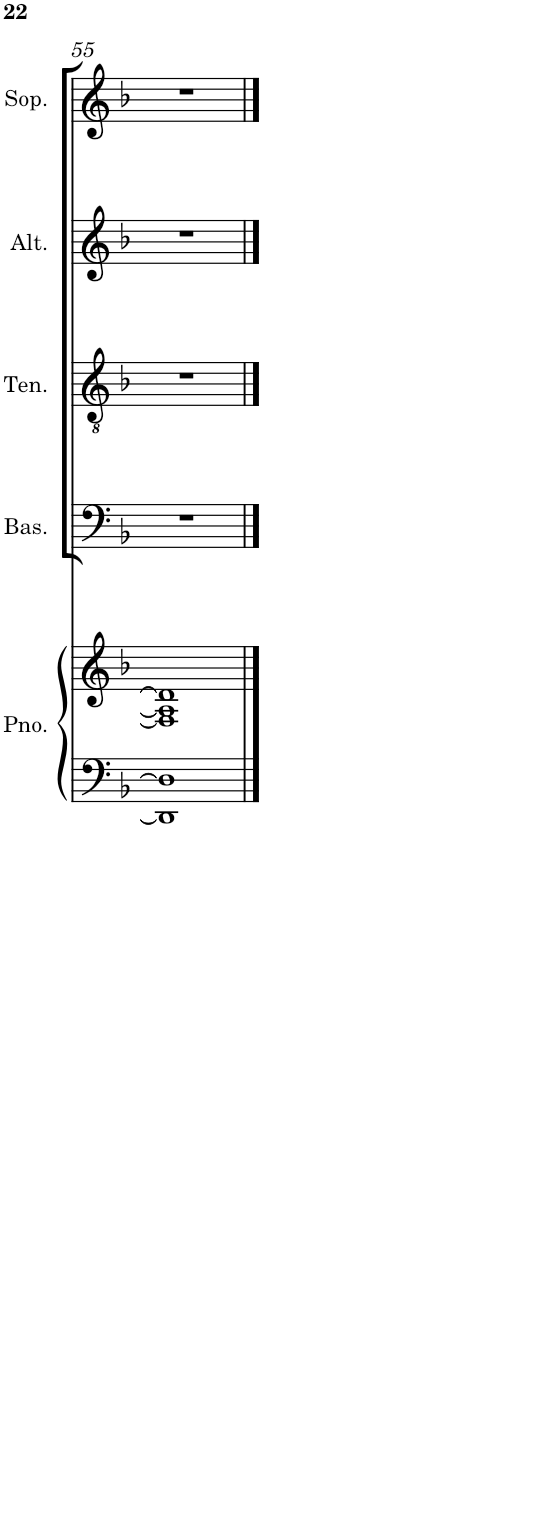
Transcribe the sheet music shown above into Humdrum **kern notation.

**kern	**kern	**kern	**kern	**kern	**kern
*part5	*part5	*part4	*part3	*part2	*part1
*staff6	*staff5	*staff4	*staff3	*staff2	*staff1
*I"Piano	*	*I"Bass	*I"Tenor	*I"Alto	*I"Soprano
*I'Pno.	*	*I'Bas.	*I'Ten.	*I'Alt.	*I'Sop.
!!LO:PB:g=z
*clefF4	*clefG2	*clefF4	*clefGv2	*clefG2	*clefG2
*k[b-]	*k[b-]	*k[b-]	*k[b-]	*k[b-]	*k[b-]
*F:	*F:	*F:	*F:	*F:	*F:
*M4/4	*M4/4	*M4/4	*M4/4	*M4/4	*M4/4
*met(c)	*met(c)	*met(c)	*met(c)	*met(c)	*met(c)
=55	=55	=55	=55	=55	=55
1DD] 1D]	1F] 1A] 1d]	1r	1r	1r	1r
==	==	==	==	==	==
*-	*-	*-	*-	*-	*-
